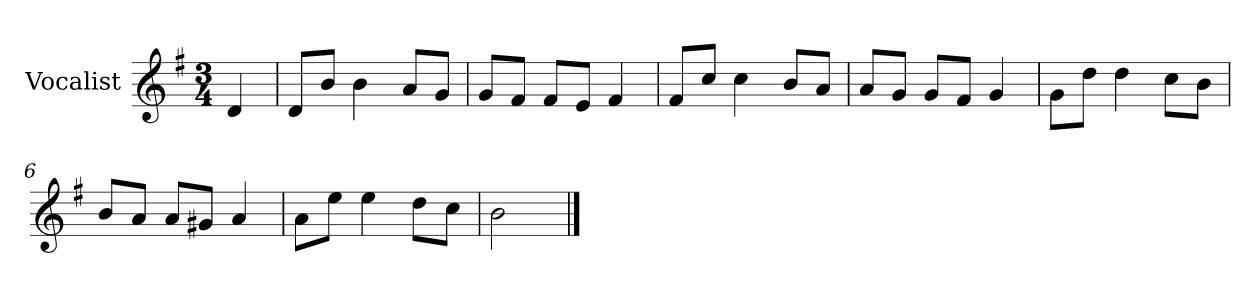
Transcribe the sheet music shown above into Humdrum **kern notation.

**kern
*part1
*staff1
*I"Vocalist
*k[f#]
*G:
*M3/4
=
4d
=1
8dL
8bJ
4b
8aL
8gJ
=2
8gL
8f#J
8f#L
8eJ
4f#
=3
8f#L
8ccJ
4cc
8bL
8aJ
=4
8aL
8gJ
8gL
8f#J
4g
=5
8gL
8ddJ
4dd
8ccL
8bJ
=6
8bL
8aJ
8aL
8g#XJ
4a
=7
8aL
8eeJ
4ee
8ddL
8ccJ
=8
2b
==
*-
